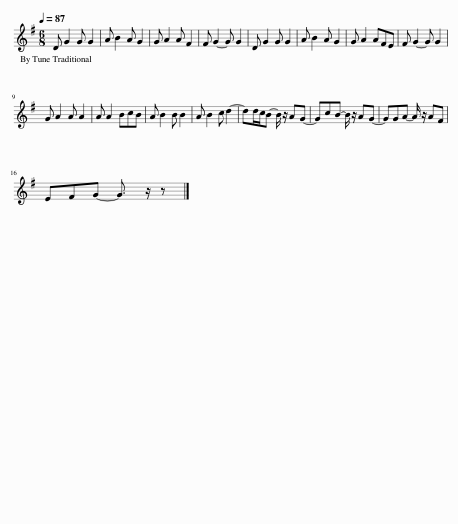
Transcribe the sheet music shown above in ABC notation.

X:1
L:1/8
Q:1/4=87
M:6/8
I:linebreak $
K:G
V:1 treble
V:1
 D G2 G G2 | A B2 A G2 | G A2 A F2 | F G2- G G2 | D G2 G G2 | %5
 A B2 A G2 | G A2 AFE | F G2- G G2 |$ G A2 A A2 | A A2 BcB | %10
 A B2 B B2 | A B2 c d2- | dd/c/B- B/ z/ AG- | GcB- B/ z/ AG- | GGA- A/ z/ AF |$ %15
 EFG- G3/2 z/ z |] %16
